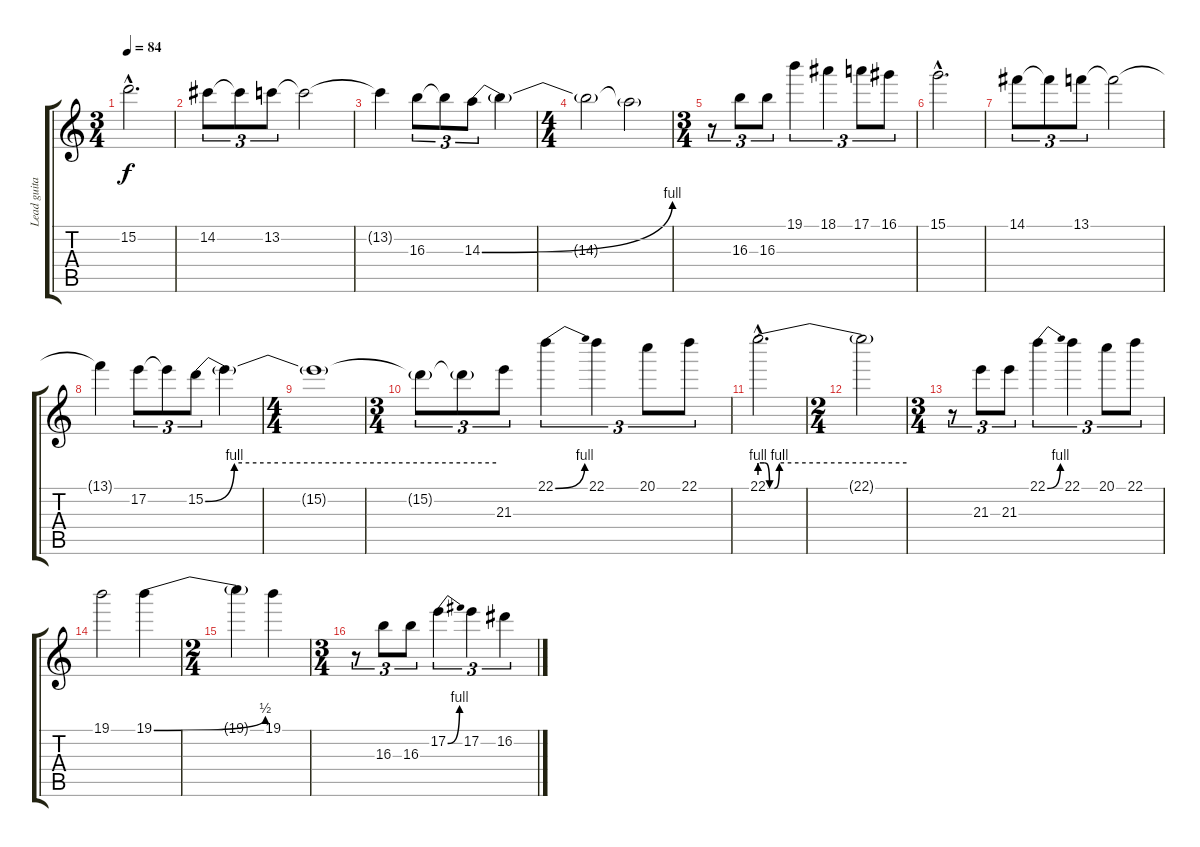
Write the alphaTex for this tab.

\track ("Lead guitar (P.Rondat)" "Lead guita") {instrument overdrivenguitar}
\staff {score tabs}
\tuning (E4 B3 G3 D3 A2 E2) {hide}
\ts (3 4)
\tempo 84
\clef g2
\ks c
15.2{hac}.2{d dy f} |
14.2.8{tu (3 2)} 14.2{t}.8{tu (3 2)} 13.2.8{tu (3 2)} 13.2{t}.2 |
13.2{t}.4 16.3.8{tu (3 2)} 16.3{t}.8{tu (3 2)} 14.3{be (bend 0 0 60 4)}.8{tu (3 2)} 14.3{t}.4 |
\ts (4 4)
14.3{t}.2 14.3{t}.2 |
\ts (3 4)
r.8{tu (3 2)} 16.3.8{tu (3 2)} 16.3.8{tu (3 2)} 19.1.4{tu (3 2)} 18.1.4{tu (3 2)} 17.1.8{tu (3 2)} 16.1.8{tu (3 2)} |
15.1{hac}.2{d} |
14.1.8{tu (3 2)} 14.1{t}.8{tu (3 2)} 13.1.8{tu (3 2)} 13.1{t}.2 |
13.1{t}.4 17.2.8{tu (3 2)} 17.2{t}.8{tu (3 2)} 15.2{be (custom 0 0 6 4 15 4 30 4 60 4)}.8{tu (3 2)} 15.2{t}.4 |
\ts (4 4)
15.2{t}.1 |
\ts (3 4)
15.2{t}.8{tu (3 2)} 15.2{t}.8{tu (3 2)} 21.3.8{tu (3 2)} 22.1{be (bend 0 0 60 4)}.4{tu (3 2)} 22.1.4{tu (3 2)} 20.1.8{tu (3 2)} 22.1.8{tu (3 2)} |
22.1{be (custom 0 4 2 4 4 0 6 0 8 4 60 4) hac}.2{d} |
\ts (2 4)
22.1{t}.2 |
\ts (3 4)
r.8{tu (3 2)} 21.3.8{tu (3 2)} 21.3.8{tu (3 2)} 22.1{be (bend 0 0 60 4)}.4{tu (3 2)} 22.1.4{tu (3 2)} 20.1.8{tu (3 2)} 22.1.8{tu (3 2)} |
19.1.2 19.1{be (bend 0 0 60 2)}.4 |
\ts (2 4)
19.1{t}.4 19.1.4 |
\ts (3 4)
r.8{tu (3 2)} 16.3.8{tu (3 2)} 16.3.8{tu (3 2)} 17.2{be (bend 0 0 60 4)}.4{tu (3 2)} 17.2.4{tu (3 2)} 16.2.4{tu (3 2)}
